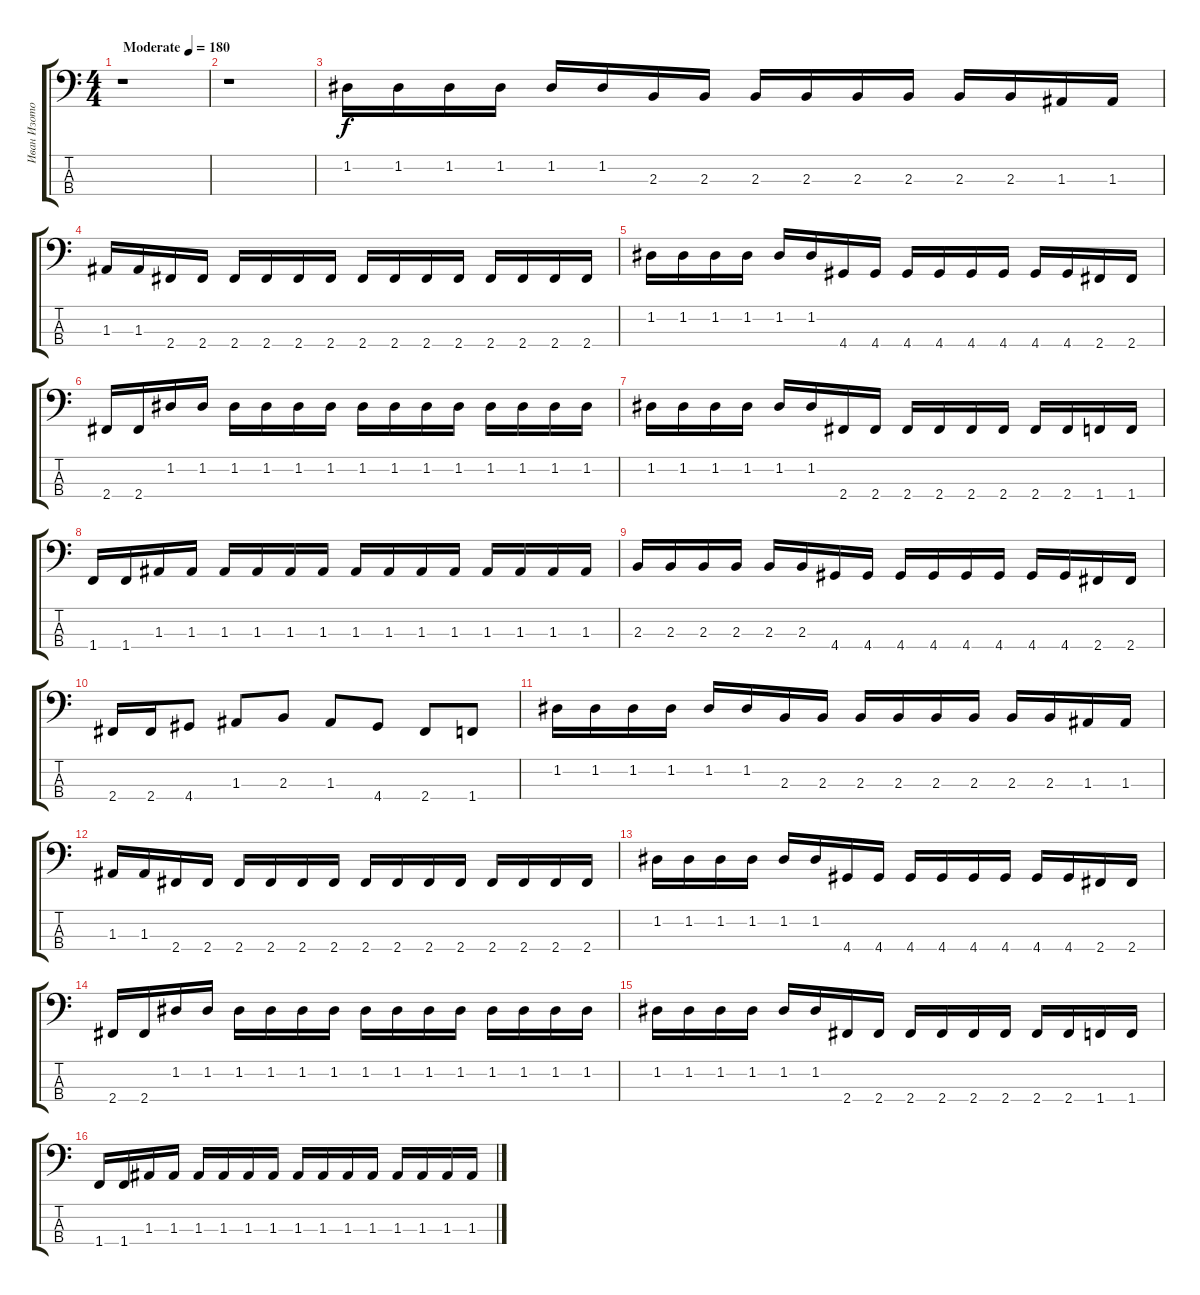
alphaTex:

\track ("Иван Изотов" "Иван Изото") {instrument electricbasspick}
\staff {score tabs}
\tuning (G2 D2 A1 E1) {hide}
\ts (4 4)
\tempo (180 "Moderate")
\clef f4
\ks c
r.1{dy f instrument electricbasspick} |
r.1 |
1.2.16{volume 15 balance 8 instrument electricbasspick} 1.2.16 1.2.16 1.2.16 1.2.16 1.2.16 2.3.16 2.3.16 2.3.16 2.3.16 2.3.16 2.3.16 2.3.16 2.3.16 1.3.16 1.3.16 |
1.3.16 1.3.16 2.4.16 2.4.16 2.4.16 2.4.16 2.4.16 2.4.16 2.4.16 2.4.16 2.4.16 2.4.16 2.4.16 2.4.16 2.4.16 2.4.16 |
1.2.16 1.2.16 1.2.16 1.2.16 1.2.16 1.2.16 4.4.16 4.4.16 4.4.16 4.4.16 4.4.16 4.4.16 4.4.16 4.4.16 2.4.16 2.4.16 |
2.4.16 2.4.16 1.2.16 1.2.16 1.2.16 1.2.16 1.2.16 1.2.16 1.2.16 1.2.16 1.2.16 1.2.16 1.2.16 1.2.16 1.2.16 1.2.16 |
1.2.16 1.2.16 1.2.16 1.2.16 1.2.16 1.2.16 2.4.16 2.4.16 2.4.16 2.4.16 2.4.16 2.4.16 2.4.16 2.4.16 1.4.16 1.4.16 |
1.4.16 1.4.16 1.3.16 1.3.16 1.3.16 1.3.16 1.3.16 1.3.16 1.3.16 1.3.16 1.3.16 1.3.16 1.3.16 1.3.16 1.3.16 1.3.16 |
2.3.16 2.3.16 2.3.16 2.3.16 2.3.16 2.3.16 4.4.16 4.4.16 4.4.16 4.4.16 4.4.16 4.4.16 4.4.16 4.4.16 2.4.16 2.4.16 |
2.4.16 2.4.16 4.4.8 1.3.8 2.3.8 1.3.8 4.4.8 2.4.8 1.4.8 |
1.2.16{volume 15 balance 8 instrument electricbasspick} 1.2.16 1.2.16 1.2.16 1.2.16 1.2.16 2.3.16 2.3.16 2.3.16 2.3.16 2.3.16 2.3.16 2.3.16 2.3.16 1.3.16 1.3.16 |
1.3.16 1.3.16 2.4.16 2.4.16 2.4.16 2.4.16 2.4.16 2.4.16 2.4.16 2.4.16 2.4.16 2.4.16 2.4.16 2.4.16 2.4.16 2.4.16 |
1.2.16 1.2.16 1.2.16 1.2.16 1.2.16 1.2.16 4.4.16 4.4.16 4.4.16 4.4.16 4.4.16 4.4.16 4.4.16 4.4.16 2.4.16 2.4.16 |
2.4.16 2.4.16 1.2.16 1.2.16 1.2.16 1.2.16 1.2.16 1.2.16 1.2.16 1.2.16 1.2.16 1.2.16 1.2.16 1.2.16 1.2.16 1.2.16 |
1.2.16 1.2.16 1.2.16 1.2.16 1.2.16 1.2.16 2.4.16 2.4.16 2.4.16 2.4.16 2.4.16 2.4.16 2.4.16 2.4.16 1.4.16 1.4.16 |
1.4.16 1.4.16 1.3.16 1.3.16 1.3.16 1.3.16 1.3.16 1.3.16 1.3.16 1.3.16 1.3.16 1.3.16 1.3.16 1.3.16 1.3.16 1.3.16
